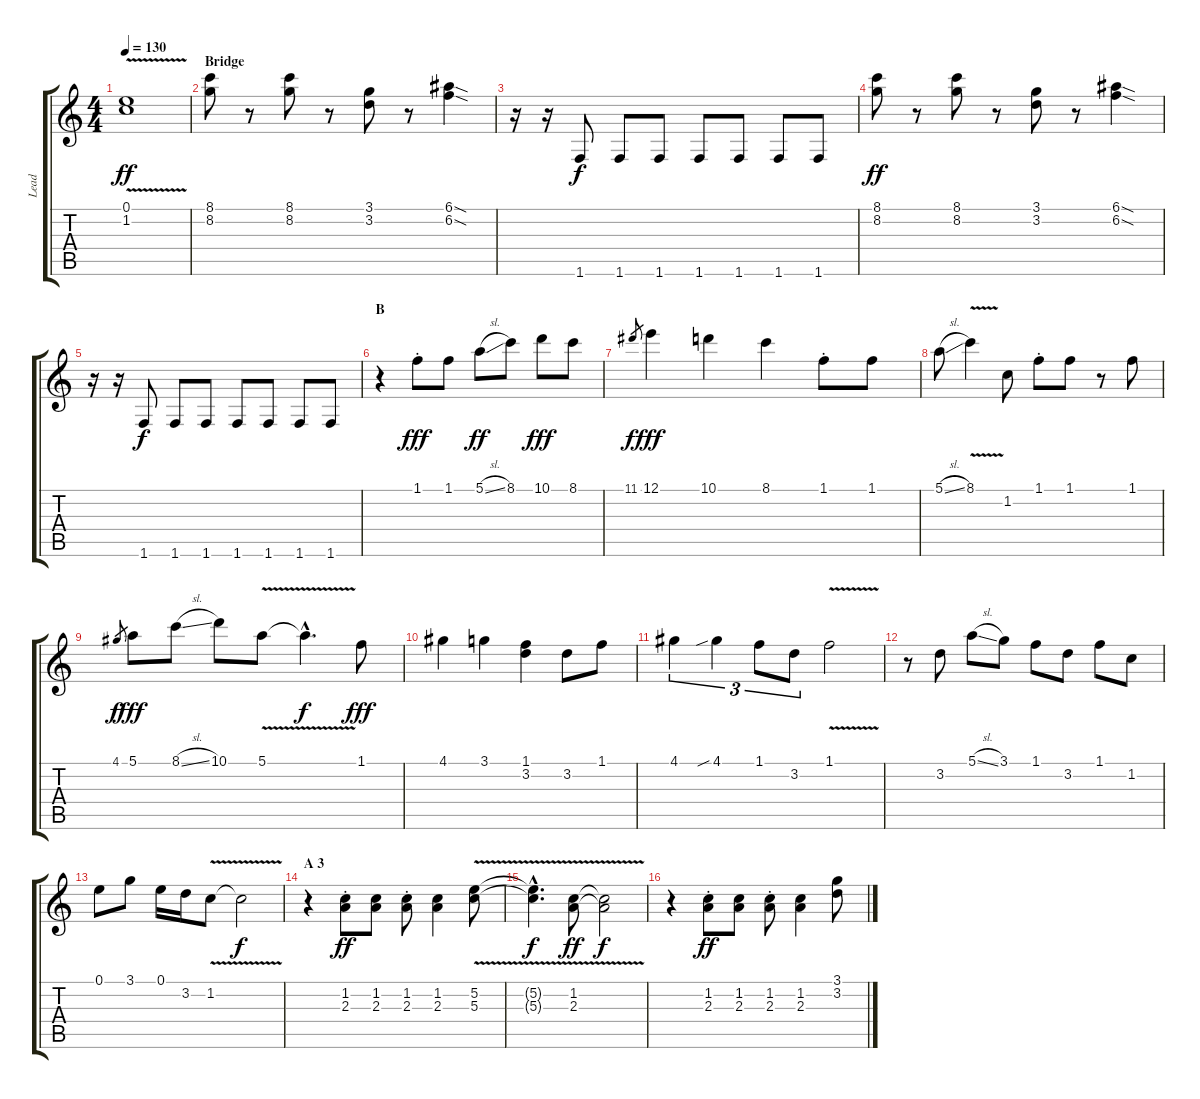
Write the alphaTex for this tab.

\track ("Lead" "Lead") {instrument acousticguitarnylon}
\staff {score tabs}
\tuning (E4 B3 G3 D3 A2 E2) {hide}
\ts (4 4)
\tempo 130
\clef g2
\ks c
(0.1{v} 1.2{v}).1{dy ff} |
\section ("" "Bridge")
(8.1 8.2).8 r.8 (8.1 8.2).8 r.8 (3.1 3.2).8 r.8 (6.1{sod} 6.2{sod}).4 |
r.16 r.16 1.6.8{dy f} 1.6.8 1.6.8 1.6.8 1.6.8 1.6.8 1.6.8 |
(8.1 8.2).8{dy ff} r.8 (8.1 8.2).8 r.8 (3.1 3.2).8 r.8 (6.1{sod} 6.2{sod}).4 |
r.16 r.16 1.6.8{dy f} 1.6.8 1.6.8 1.6.8 1.6.8 1.6.8 1.6.8 |
\section ("" "B")
r.4 1.1{st}.8{dy fff} 1.1.8 5.1{sl}.8{dy ff} 8.1.8 10.1.8{dy fff} 8.1.8 |
11.1.8{gr dy f} 12.1.4{dy fff} 10.1.4 8.1.4 1.1{st}.8 1.1.8 |
5.1{sl}.8 8.1{v}.4 1.2.8 1.1{st}.8 1.1.8 r.8 1.1.8 |
4.1.8{gr dy f} 5.1.8{dy fff} 8.1{sl}.8 10.1.8 5.1{v}.8 5.1{hac t}.4{d dy f} 1.1.8{dy fff} |
4.1.4 3.1.4 (1.1 3.2).4 3.2.8 1.1.8 |
4.1.4{tu (3 2)} 4.1{sib}.4{tu (3 2)} 1.1.8{tu (3 2)} 3.2.8{tu (3 2)} 1.1{v}.2 |
r.8 3.2.8 5.1{sl}.8 3.1.8 1.1.8 3.2.8 1.1.8 1.2.8 |
0.1.8 3.1.8 0.1.16 3.2.16 1.2{v}.8 1.2{t}.2{dy f} |
\section ("" "A 3")
r.4 (1.2{st} 2.3{st}).8{dy ff} (1.2 2.3).8 (1.2{st} 2.3{st}).8 (1.2 2.3).4 (5.2{v} 5.3).8 |
(5.2{hac t} 5.3{hac t}).4{d dy f} (1.2{v} 2.3).8{dy ff} (1.2{t} 2.3{t}).2{dy f} |
r.4 (1.2{st} 2.3{st}).8{dy ff} (1.2 2.3).8 (1.2{st} 2.3{st}).8 (1.2 2.3).4 (3.1 3.2).8
